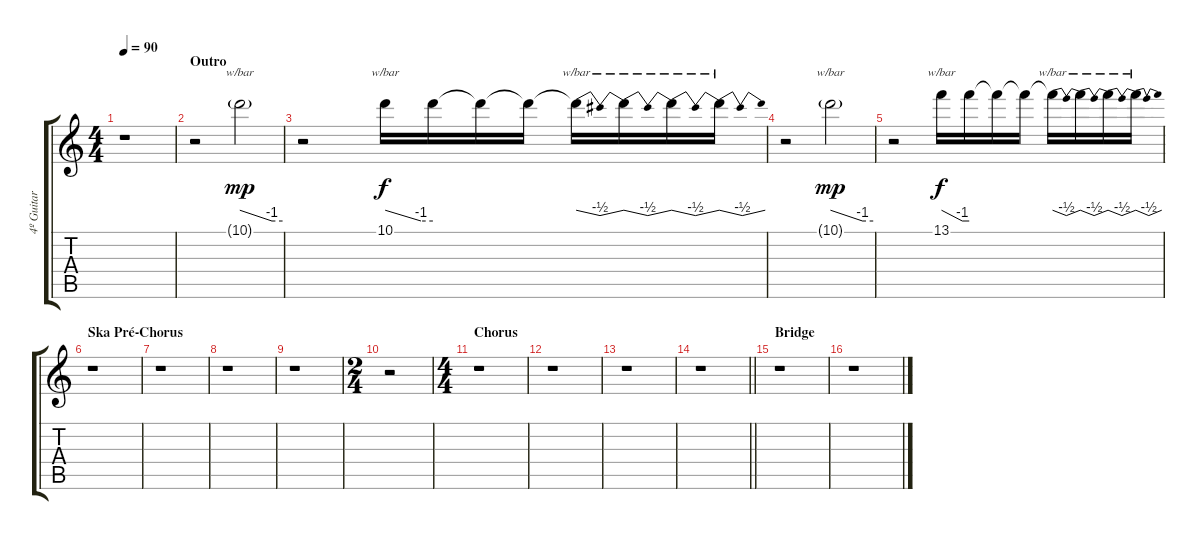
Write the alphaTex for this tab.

\track ("4º Guitar" "4º Guitar") {instrument overdrivenguitar}
\staff {score tabs}
\tuning (E4 B3 G3 D3 A2 E2) {hide}
\ts (4 4)
\tempo 90
\clef g2
\ks c
r.1{dy f} |
\section ("" "Outro")
r.2 10.1{g}.2{tbe (custom default 0 0 45 -4 60 -4) dy mp} |
r.2 10.1.16{tbe (custom default 0 0 45 -4 60 -4) dy f} 10.1{t}.16 10.1{t}.16 10.1{t}.16 10.1{t}.16{tbe (dip default 0 0 30 -2 60 0)} 10.1{t}.16{tbe (dip default 0 0 30 -2 60 0)} 10.1{t}.16{tbe (dip default 0 0 30 -2 60 0)} 10.1{t}.16{tbe (dip default 0 0 30 -2 60 0)} |
r.2 10.1{g}.2{tbe (custom default 0 0 45 -4 60 -4) dy mp} |
r.2 13.1.16{tbe (custom default 0 0 45 -4 60 -4) dy f} 13.1{t}.16 13.1{t}.16 13.1{t}.16 13.1{t}.16{tbe (dip default 0 0 30 -2 60 0)} 13.1{t}.16{tbe (dip default 0 0 30 -2 60 0)} 13.1{t}.16{tbe (dip default 0 0 30 -2 60 0)} 13.1{t}.16{tbe (dip default 0 0 30 -2 60 0)} |
\section ("" "Ska Pré-Chorus")
r.1 |
r.1 |
r.1 |
r.1 |
\ts (2 4)
r.2 |
\ts (4 4)
\section ("" "Chorus")
r.1 |
r.1 |
r.1 |
\barLineRight lightlight
r.1 |
\section ("" "Bridge")
r.1 |
r.1
